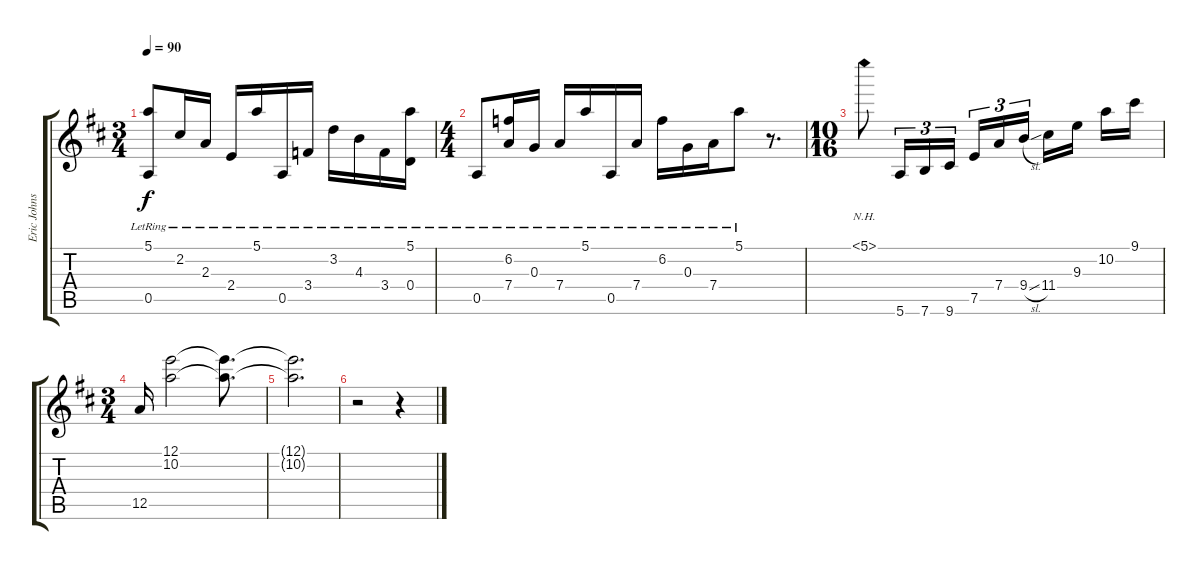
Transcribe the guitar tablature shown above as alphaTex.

\track ("Eric Johnson overdub" "Eric Johns") {instrument acousticguitarnylon}
\staff {score tabs}
\tuning (E4 B3 G3 D3 A2 E2) {hide}
\ts (3 4)
\tempo 90
\clef g2
\ks d
(5.1{lr} 0.5{lr}).8{dy f} 2.2{lr}.16 2.3{lr}.16 2.4{lr}.16 5.1{lr}.16 0.5{lr}.16 3.4{lr}.16 3.2{lr}.16 4.3{lr}.16 3.4{lr}.16 (5.1{lr} 0.4{lr}).16 |
\ts (4 4)
0.5{lr}.8 (6.2{lr} 7.4{lr}).16 0.3{lr}.16 7.4{lr}.16 5.1{lr}.16 0.5{lr}.16 7.4{lr}.16 6.2{lr}.16 0.3{lr}.16 7.4{lr}.16 5.1{lr}.8 r.8{d} |
\ts (10 16)
5.1{nh}.8 5.6.16{tu (3 2)} 7.6.16{tu (3 2)} 9.6.16{tu (3 2)} 7.5.16{tu (3 2)} 7.4.16{tu (3 2)} 9.4{sl}.16{tu (3 2)} 11.4.16 9.3.16 10.2.16 9.1.16 |
\ts (3 4)
12.5.16 (12.1 10.2).2 (12.1{t} 10.2{t}).8{d} |
(12.1{t} 10.2{t}).2{d} |
r.2 r.4
